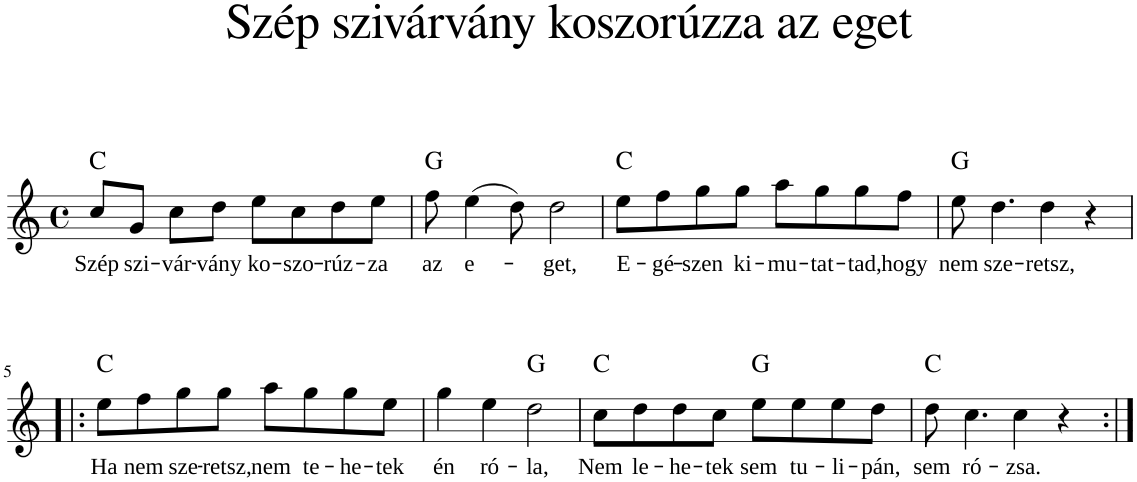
**kern	**text	**harte
*part1	*part1	*part1
*staff1	*staff1	*
*I"Piano	*	*
*I'Pno	*	*
*clefG2	*	*
*k[]	*	*
*M4/4	*	*
*met(c)	*	*
=1	=1	=1
!	!LO:LY:b	!
8cc/L	Szép	C:maj
!	!LO:LY:b	!
8g/J	szi-	.
!	!LO:LY:b	!
8cc\L	-vár-	.
!	!LO:LY:b	!
8dd\J	-vány	.
!	!LO:LY:b	!
8ee\L	ko-	.
!	!LO:LY:b	!
8cc\	-szo-	.
!	!LO:LY:b	!
8dd\	-rúz-	.
!	!LO:LY:b	!
8ee\J	-za	.
=2	=2	=2
!	!LO:LY:b	!
8ff\	az	G:maj
!	!LO:LY:b	!
(4ee\	e-	.
8dd\)	.	.
!	!LO:LY:b	!
2dd\	-get,	.
=3	=3	=3
!	!LO:LY:b	!
8ee\L	E-	C:maj
!	!LO:LY:b	!
8ff\	-gé-	.
!	!LO:LY:b	!
8gg\	-szen	.
!	!LO:LY:b	!
8gg\J	ki-	.
!	!LO:LY:b	!
8aa\L	-mu-	.
!	!LO:LY:b	!
8gg\	-tat-	.
!	!LO:LY:b	!
8gg\	-tad,	.
!	!LO:LY:b	!
8ff\J	hogy	.
=4	=4	=4
!	!LO:LY:b	!
8ee\	nem	G:maj
!	!LO:LY:b	!
4.dd\	sze-	.
!	!LO:LY:b	!
4dd\	-retsz,	.
4r	.	.
!!LO:LB:g=z
=5!|:	=5!|:	=5!|:
!	!LO:LY:b	!
8ee\L	Ha	C:maj
!	!LO:LY:b	!
8ff\	nem	.
!	!LO:LY:b	!
8gg\	sze-	.
!	!LO:LY:b	!
8gg\J	-retsz,	.
!	!LO:LY:b	!
8aa\L	nem	.
!	!LO:LY:b	!
8gg\	te-	.
!	!LO:LY:b	!
8gg\	-he-	.
!	!LO:LY:b	!
8ee\J	-tek	.
=6	=6	=6
!	!LO:LY:b	!
4gg\	én	.
!	!LO:LY:b	!
4ee\	ró-	.
!	!LO:LY:b	!
2dd\	-la,	G:maj
=7	=7	=7
!	!LO:LY:b	!
8cc\L	Nem	C:maj
!	!LO:LY:b	!
8dd\	le-	.
!	!LO:LY:b	!
8dd\	-he-	.
!	!LO:LY:b	!
8cc\J	-tek	.
!	!LO:LY:b	!
8ee\L	sem	G:maj
!	!LO:LY:b	!
8ee\	tu-	.
!	!LO:LY:b	!
8ee\	-li-	.
!	!LO:LY:b	!
8dd\J	-pán,	.
=8	=8	=8
!	!LO:LY:b	!
8dd\	sem	C:maj
!	!LO:LY:b	!
4.cc\	ró-	.
!	!LO:LY:b	!
4cc\	-zsa.	.
4r	.	.
=:|!	=:|!	=:|!
*-	*-	*-
